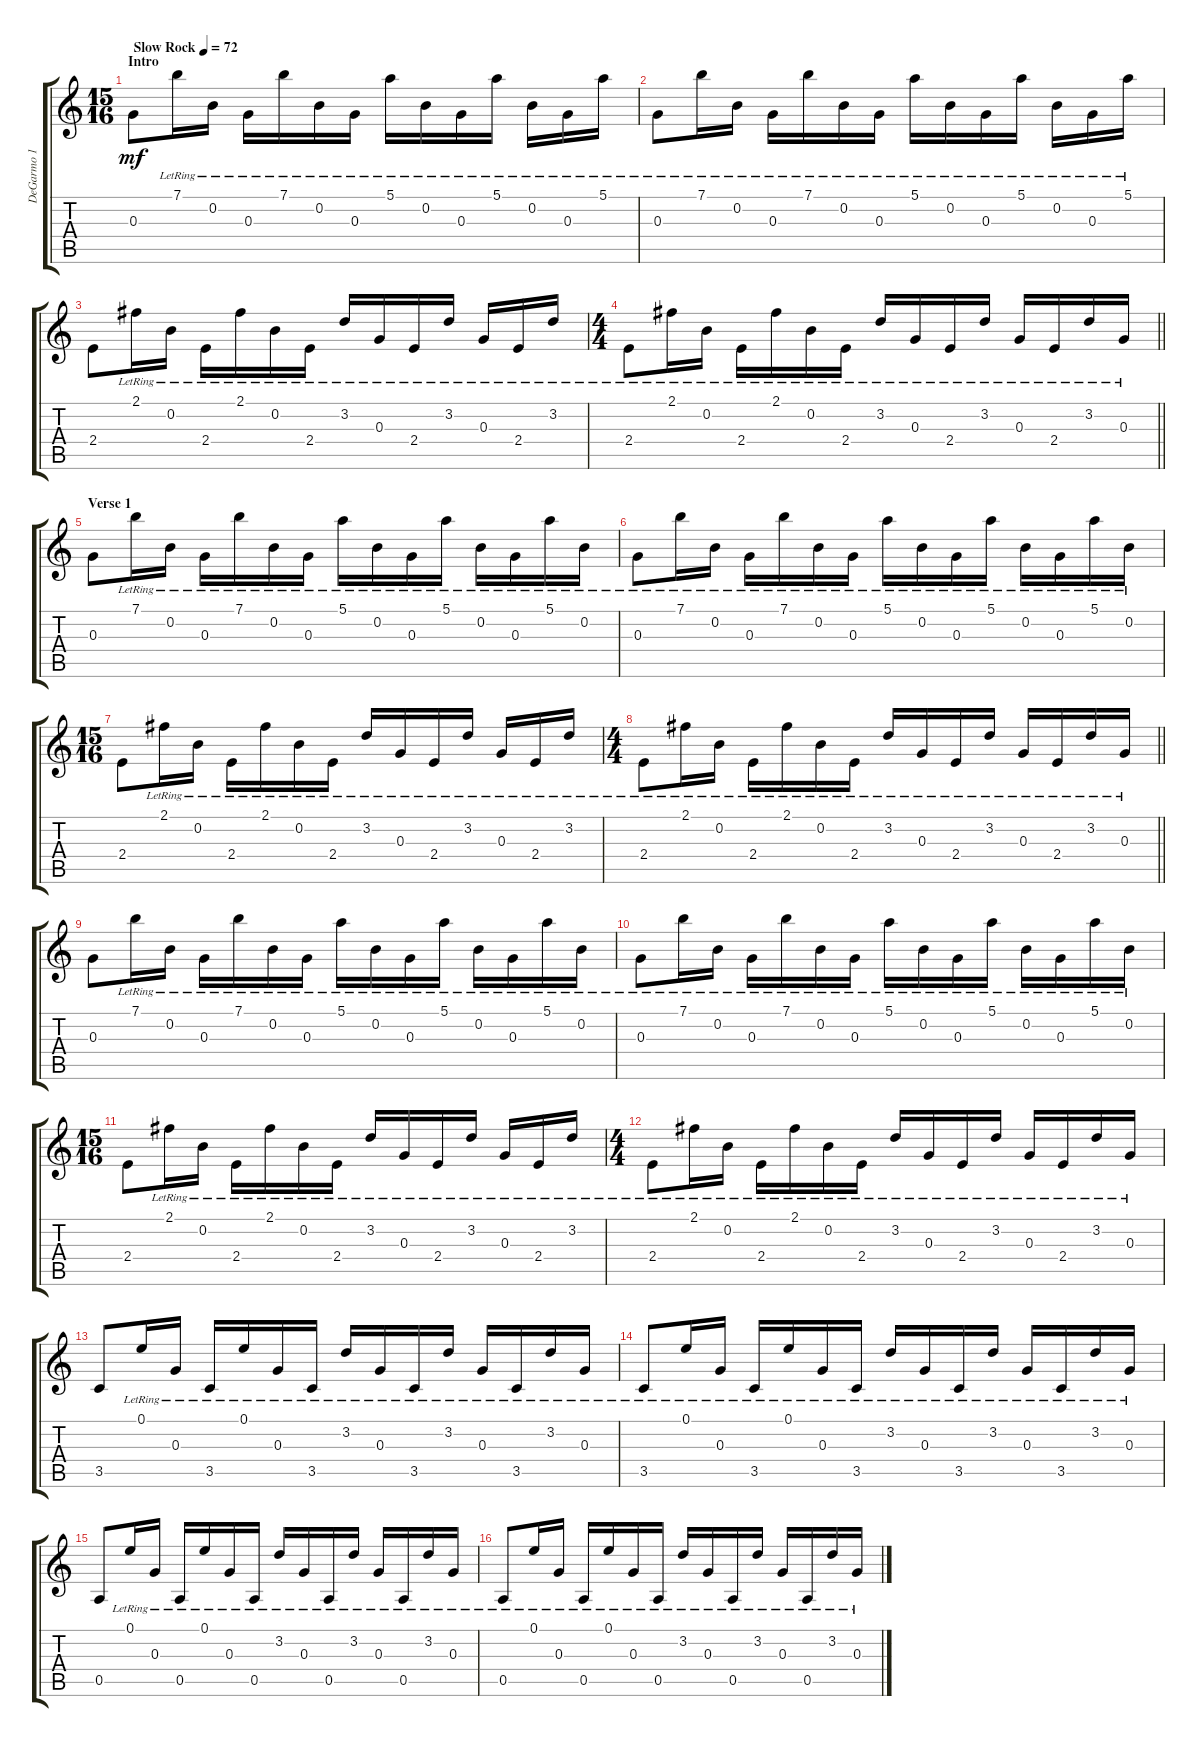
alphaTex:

\track ("DeGarmo 1" "DeGarmo 1") {instrument acousticguitarnylon}
\staff {score tabs}
\tuning (E4 B3 G3 D3 A2 E2) {hide}
\ts (15 16)
\section ("" "Intro")
\tempo (72 "Slow Rock")
\clef g2
\ks c
0.3.8{dy mf instrument acousticguitarnylon} 7.1{lr}.16 0.2{lr}.16 0.3{lr}.16 7.1{lr}.16 0.2{lr}.16 0.3{lr}.16 5.1{lr}.16 0.2{lr}.16 0.3{lr}.16 5.1{lr}.16 0.2{lr}.16 0.3{lr}.16 5.1{lr}.16 |
0.3{lr}.8 7.1{lr}.16 0.2{lr}.16 0.3{lr}.16 7.1{lr}.16 0.2{lr}.16 0.3{lr}.16 5.1{lr}.16 0.2{lr}.16 0.3{lr}.16 5.1{lr}.16 0.2{lr}.16 0.3{lr}.16 5.1{lr}.16 |
2.4.8 2.1{lr}.16 0.2{lr}.16 2.4{lr}.16 2.1{lr}.16 0.2{lr}.16 2.4{lr}.16 3.2{lr}.16 0.3{lr}.16 2.4{lr}.16 3.2{lr}.16 0.3{lr}.16 2.4{lr}.16 3.2{lr}.16 |
\ts (4 4)
\barLineRight lightlight
2.4{lr}.8 2.1{lr}.16 0.2{lr}.16 2.4{lr}.16 2.1{lr}.16 0.2{lr}.16 2.4{lr}.16 3.2{lr}.16 0.3{lr}.16 2.4{lr}.16 3.2{lr}.16 0.3{lr}.16 2.4{lr}.16 3.2{lr}.16 0.3{lr}.16 |
\section ("" "Verse 1")
0.3.8 7.1{lr}.16 0.2{lr}.16 0.3{lr}.16 7.1{lr}.16 0.2{lr}.16 0.3{lr}.16 5.1{lr}.16 0.2{lr}.16 0.3{lr}.16 5.1{lr}.16 0.2{lr}.16 0.3{lr}.16 5.1{lr}.16 0.2{lr}.16 |
0.3{lr}.8 7.1{lr}.16 0.2{lr}.16 0.3{lr}.16 7.1{lr}.16 0.2{lr}.16 0.3{lr}.16 5.1{lr}.16 0.2{lr}.16 0.3{lr}.16 5.1{lr}.16 0.2{lr}.16 0.3{lr}.16 5.1{lr}.16 0.2{lr}.16 |
\ts (15 16)
2.4.8 2.1{lr}.16 0.2{lr}.16 2.4{lr}.16 2.1{lr}.16 0.2{lr}.16 2.4{lr}.16 3.2{lr}.16 0.3{lr}.16 2.4{lr}.16 3.2{lr}.16 0.3{lr}.16 2.4{lr}.16 3.2{lr}.16 |
\ts (4 4)
\barLineRight lightlight
2.4{lr}.8 2.1{lr}.16 0.2{lr}.16 2.4{lr}.16 2.1{lr}.16 0.2{lr}.16 2.4{lr}.16 3.2{lr}.16 0.3{lr}.16 2.4{lr}.16 3.2{lr}.16 0.3{lr}.16 2.4{lr}.16 3.2{lr}.16 0.3{lr}.16 |
0.3.8 7.1{lr}.16 0.2{lr}.16 0.3{lr}.16 7.1{lr}.16 0.2{lr}.16 0.3{lr}.16 5.1{lr}.16 0.2{lr}.16 0.3{lr}.16 5.1{lr}.16 0.2{lr}.16 0.3{lr}.16 5.1{lr}.16 0.2{lr}.16 |
0.3{lr}.8 7.1{lr}.16 0.2{lr}.16 0.3{lr}.16 7.1{lr}.16 0.2{lr}.16 0.3{lr}.16 5.1{lr}.16 0.2{lr}.16 0.3{lr}.16 5.1{lr}.16 0.2{lr}.16 0.3{lr}.16 5.1{lr}.16 0.2{lr}.16 |
\ts (15 16)
2.4.8 2.1{lr}.16 0.2{lr}.16 2.4{lr}.16 2.1{lr}.16 0.2{lr}.16 2.4{lr}.16 3.2{lr}.16 0.3{lr}.16 2.4{lr}.16 3.2{lr}.16 0.3{lr}.16 2.4{lr}.16 3.2{lr}.16 |
\ts (4 4)
2.4{lr}.8 2.1{lr}.16 0.2{lr}.16 2.4{lr}.16 2.1{lr}.16 0.2{lr}.16 2.4{lr}.16 3.2{lr}.16 0.3{lr}.16 2.4{lr}.16 3.2{lr}.16 0.3{lr}.16 2.4{lr}.16 3.2{lr}.16 0.3{lr}.16 |
3.5.8 0.1{lr}.16 0.3{lr}.16 3.5{lr}.16 0.1{lr}.16 0.3{lr}.16 3.5{lr}.16 3.2{lr}.16 0.3{lr}.16 3.5{lr}.16 3.2{lr}.16 0.3{lr}.16 3.5{lr}.16 3.2{lr}.16 0.3{lr}.16 |
3.5{lr}.8 0.1{lr}.16 0.3{lr}.16 3.5{lr}.16 0.1{lr}.16 0.3{lr}.16 3.5{lr}.16 3.2{lr}.16 0.3{lr}.16 3.5{lr}.16 3.2{lr}.16 0.3{lr}.16 3.5{lr}.16 3.2{lr}.16 0.3{lr}.16 |
0.5.8 0.1{lr}.16 0.3{lr}.16 0.5{lr}.16 0.1{lr}.16 0.3{lr}.16 0.5{lr}.16 3.2{lr}.16 0.3{lr}.16 0.5{lr}.16 3.2{lr}.16 0.3{lr}.16 0.5{lr}.16 3.2{lr}.16 0.3{lr}.16 |
0.5{lr}.8 0.1{lr}.16 0.3{lr}.16 0.5{lr}.16 0.1{lr}.16 0.3{lr}.16 0.5{lr}.16 3.2{lr}.16 0.3{lr}.16 0.5{lr}.16 3.2{lr}.16 0.3{lr}.16 0.5{lr}.16 3.2{lr}.16 0.3{lr}.16
